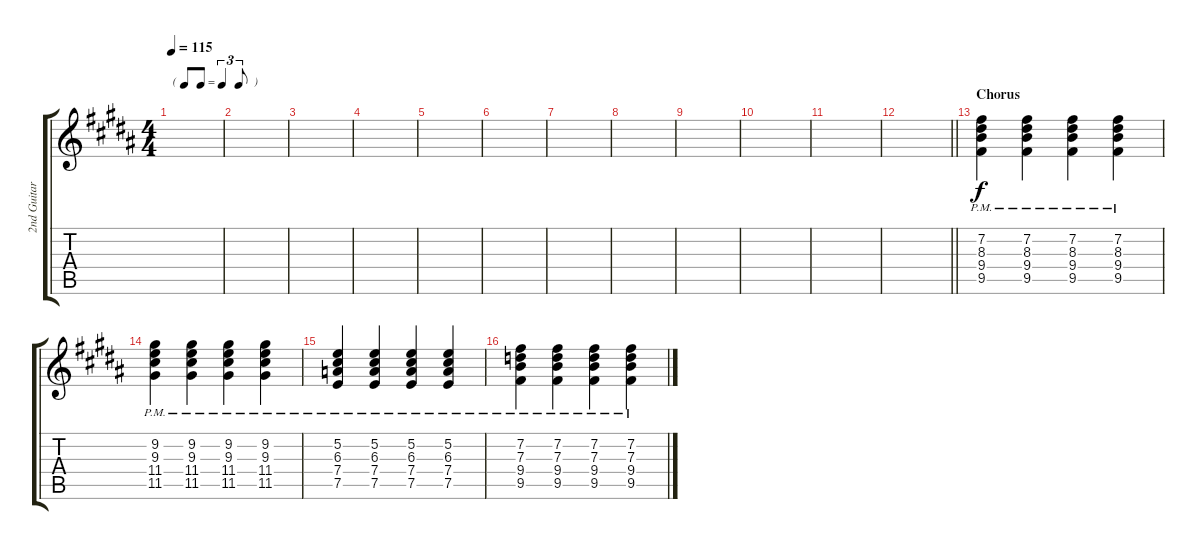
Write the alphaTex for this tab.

\track ("2nd Guitar" "2nd Guitar") {instrument electricguitarjazz}
\staff {score tabs}
\tuning (E4 B3 G3 D3 A2 E2) {hide}
\ts (4 4)
\tf triplet8th
\tempo 115
\clef g2
\ks b
|
|
|
|
|
|
|
|
|
|
|
\barLineRight lightlight
|
\section ("" "Chorus")
(7.2{pm} 8.3{pm} 9.4{pm} 9.5{pm}).4 (7.2{pm} 8.3{pm} 9.4{pm} 9.5{pm}).4 (7.2{pm} 8.3{pm} 9.4{pm} 9.5{pm}).4 (7.2{pm} 8.3{pm} 9.4{pm} 9.5{pm}).4 |
(9.2{pm} 9.3{pm} 11.4{pm} 11.5{pm}).4 (9.2{pm} 9.3{pm} 11.4{pm} 11.5{pm}).4 (9.2{pm} 9.3{pm} 11.4{pm} 11.5{pm}).4 (9.2{pm} 9.3{pm} 11.4{pm} 11.5{pm}).4 |
(5.2{pm} 6.3{pm} 7.4{pm} 7.5{pm}).4 (5.2{pm} 6.3{pm} 7.4{pm} 7.5{pm}).4 (5.2{pm} 6.3{pm} 7.4{pm} 7.5{pm}).4 (5.2{pm} 6.3{pm} 7.4{pm} 7.5{pm}).4 |
(7.2{pm} 7.3{pm} 9.4{pm} 9.5{pm}).4 (7.2{pm} 7.3{pm} 9.4{pm} 9.5{pm}).4 (7.2{pm} 7.3{pm} 9.4{pm} 9.5{pm}).4 (7.2{pm} 7.3{pm} 9.4{pm} 9.5{pm}).4
